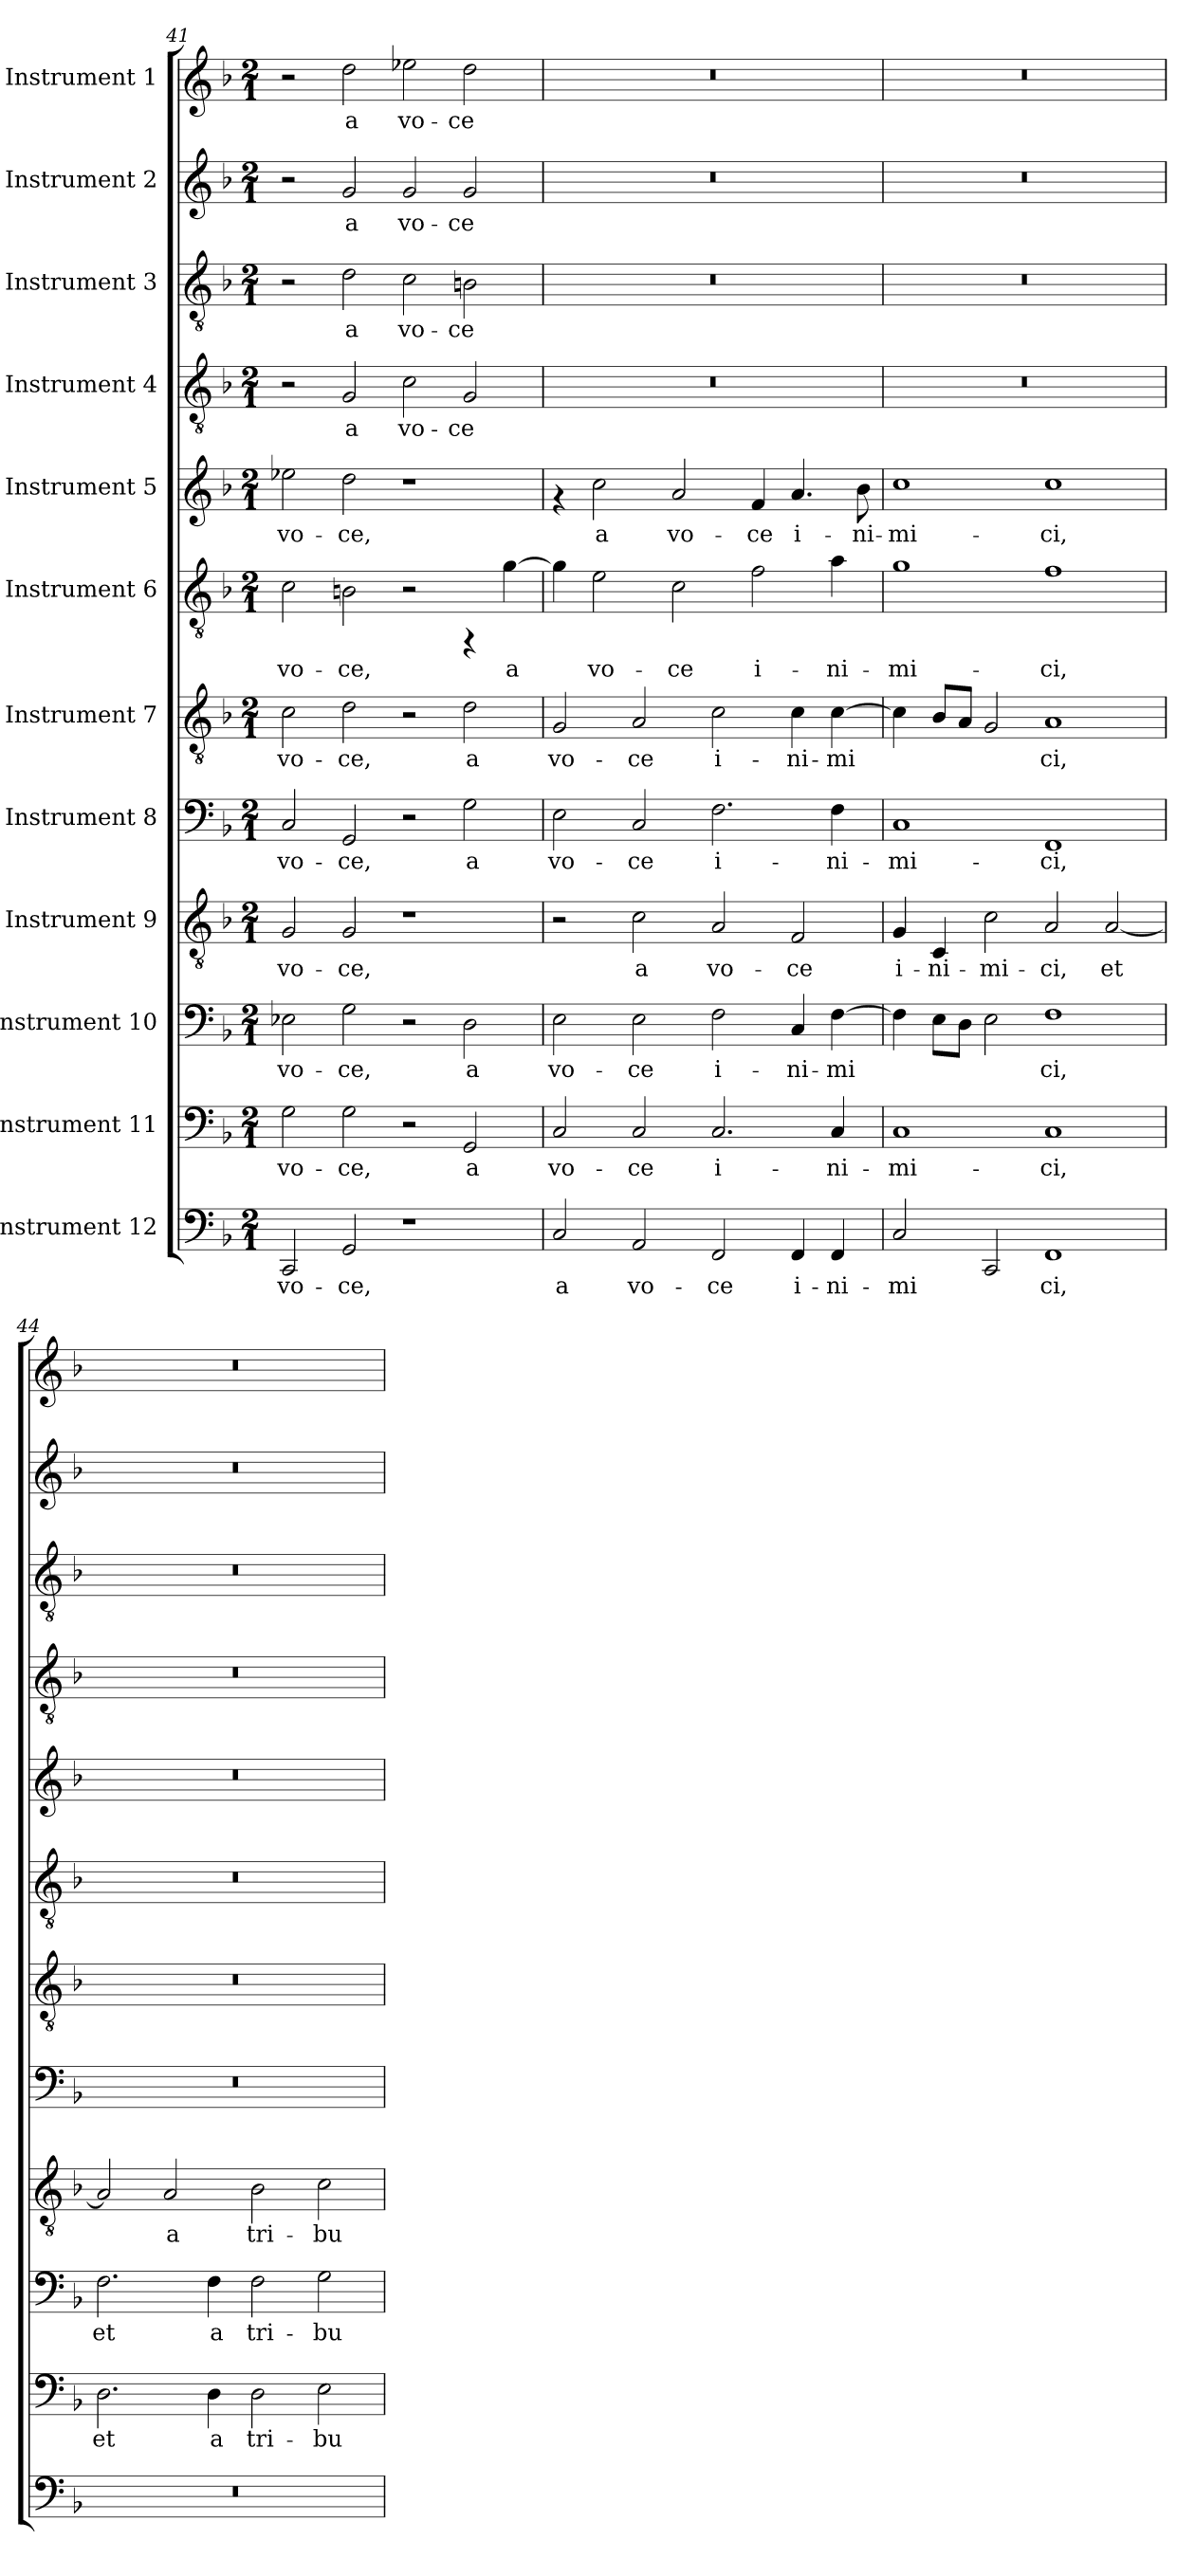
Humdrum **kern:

**kern	**text	**kern	**text	**kern	**text	**kern	**text	**kern	**text	**kern	**text	**kern	**text	**kern	**text	**kern	**text	**kern	**text	**kern	**text	**kern	**text
*part12	*part12	*part11	*part11	*part10	*part10	*part9	*part9	*part8	*part8	*part7	*part7	*part6	*part6	*part5	*part5	*part4	*part4	*part3	*part3	*part2	*part2	*part1	*part1
*staff12	*staff12	*staff11	*staff11	*staff10	*staff10	*staff9	*staff9	*staff8	*staff8	*staff7	*staff7	*staff6	*staff6	*staff5	*staff5	*staff4	*staff4	*staff3	*staff3	*staff2	*staff2	*staff1	*staff1
*I"Instrument 12	*	*I"Instrument 11	*	*I"Instrument 10	*	*I"Instrument 9	*	*I"Instrument 8	*	*I"Instrument 7	*	*I"Instrument 6	*	*I"Instrument 5	*	*I"Instrument 4	*	*I"Instrument 3	*	*I"Instrument 2	*	*I"Instrument 1	*
*clefF4	*	*clefF4	*	*clefF4	*	*clefGv2	*	*clefF4	*	*clefGv2	*	*clefGv2	*	*clefG2	*	*clefGv2	*	*clefGv2	*	*clefG2	*	*clefG2	*
*k[b-]	*	*k[b-]	*	*k[b-]	*	*k[b-]	*	*k[b-]	*	*k[b-]	*	*k[b-]	*	*k[b-]	*	*k[b-]	*	*k[b-]	*	*k[b-]	*	*k[b-]	*
*F:	*	*F:	*	*F:	*	*F:	*	*F:	*	*F:	*	*F:	*	*F:	*	*F:	*	*F:	*	*F:	*	*F:	*
*M2/1	*	*M2/1	*	*M2/1	*	*M2/1	*	*M2/1	*	*M2/1	*	*M2/1	*	*M2/1	*	*M2/1	*	*M2/1	*	*M2/1	*	*M2/1	*
=41	=41	=41	=41	=41	=41	=41	=41	=41	=41	=41	=41	=41	=41	=41	=41	=41	=41	=41	=41	=41	=41	=41	=41
!	!LO:LY:b:cj	!	!LO:LY:b:cj	!	!LO:LY:b:cj	!	!LO:LY:b:cj	!	!LO:LY:b:cj	!	!LO:LY:b:cj	!	!LO:LY:b:cj	!	!LO:LY:b:cj	!	!	!	!	!	!	!	!
2CC/	vo-	2G\	vo-	2E-X\	vo-	2G/	vo-	2C/	vo-	2c\	vo-	2c\	vo-	2ee-X\	vo-	2r	.	2r	.	2r	.	2r	.
!	!LO:LY:b:cj	!	!LO:LY:b:cj	!	!LO:LY:b:cj	!	!LO:LY:b:cj	!	!LO:LY:b:cj	!	!LO:LY:b:cj	!	!LO:LY:b:cj	!	!LO:LY:b:cj	!	!LO:LY:b:cj	!	!LO:LY:b:cj	!	!LO:LY:b:cj	!	!LO:LY:b:cj
2GG/	-ce,	2G\	-ce,	2G\	-ce,	2G/	-ce,	2GG/	-ce,	2d\	-ce,	2Bn\	-ce,	2dd\	-ce,	2G/	a	2d\	a	2g/	a	2dd\	a
!	!	!	!	!	!	!	!	!	!	!	!	!	!	!	!	!	!LO:LY:b:cj	!	!LO:LY:b:cj	!	!LO:LY:b:cj	!	!LO:LY:b:cj
1r	.	2r	.	2r	.	1r	.	2r	.	2r	.	2r	.	1r	.	2c\	vo-	2c\	vo-	2g/	vo-	2ee-X\	vo-
!	!	!	!LO:LY:b:cj	!	!LO:LY:b:cj	!	!	!	!LO:LY:b:cj	!	!LO:LY:b:cj	!	!	!	!	!	!LO:LY:b:cj	!	!LO:LY:b:cj	!	!LO:LY:b:cj	!	!LO:LY:b:cj
.	.	2GG/	a	2D\	a	.	.	2G\	a	2d\	a	4rFF	.	.	.	2G/	-ce	2Bn\	-ce	2g/	-ce	2dd\	-ce
!	!	!	!	!	!	!	!	!	!	!	!	!	!LO:LY:b:cj	!	!	!	!	!	!	!	!	!	!
.	.	.	.	.	.	.	.	.	.	.	.	[>4g\	a	.	.	.	.	.	.	.	.	.	.
=42	=42	=42	=42	=42	=42	=42	=42	=42	=42	=42	=42	=42	=42	=42	=42	=42	=42	=42	=42	=42	=42	=42	=42
!	!LO:LY:b:cj	!	!LO:LY:b:cj	!	!LO:LY:b:cj	!	!	!	!LO:LY:b:cj	!	!LO:LY:b:cj	!	!LO:LY:b:cj	!	!	!	!	!	!	!	!	!	!
2C/	a	2C/	vo-	2E\	vo-	2r	.	2E\	vo-	2G/	vo-	4g\]	.	4rf	.	0r	.	0r	.	0r	.	0r	.
!	!	!	!	!	!	!	!	!	!	!	!	!	!LO:LY:b:cj	!	!LO:LY:b:cj	!	!	!	!	!	!	!	!
.	.	.	.	.	.	.	.	.	.	.	.	2e\	vo-	2cc\	a	.	.	.	.	.	.	.	.
!	!LO:LY:b:cj	!	!LO:LY:b:cj	!	!LO:LY:b:cj	!	!LO:LY:b:cj	!	!LO:LY:b:cj	!	!LO:LY:b:cj	!	!	!	!	!	!	!	!	!	!	!	!
2AA/	vo-	2C/	-ce	2E\	-ce	2c\	a	2C/	-ce	2A/	-ce	.	.	.	.	.	.	.	.	.	.	.	.
!	!	!	!	!	!	!	!	!	!	!	!	!	!LO:LY:b:cj	!	!LO:LY:b:cj	!	!	!	!	!	!	!	!
.	.	.	.	.	.	.	.	.	.	.	.	2c\	-ce	2a/	vo-	.	.	.	.	.	.	.	.
!	!LO:LY:b:cj	!	!LO:LY:b:cj	!	!LO:LY:b:cj	!	!LO:LY:b:cj	!	!LO:LY:b:cj	!	!LO:LY:b:cj	!	!	!	!	!	!	!	!	!	!	!	!
2FF/	-ce	2.C/	i-	2F\	i-	2A/	vo-	2.F\	i-	2c\	i-	.	.	.	.	.	.	.	.	.	.	.	.
!	!	!	!	!	!	!	!	!	!	!	!	!	!LO:LY:b:cj	!	!LO:LY:b:cj	!	!	!	!	!	!	!	!
.	.	.	.	.	.	.	.	.	.	.	.	2f\	i-	4f/	-ce	.	.	.	.	.	.	.	.
!	!LO:LY:b:cj	!	!	!	!LO:LY:b:cj	!	!LO:LY:b:cj	!	!	!	!LO:LY:b:cj	!	!	!	!LO:LY:b:cj	!	!	!	!	!	!	!	!
4FF/	i-	.	.	4C/	-ni-	2F/	-ce	.	.	4c\	-ni-	.	.	4.a/	i-	.	.	.	.	.	.	.	.
!	!LO:LY:b:cj	!	!LO:LY:b:cj	!	!LO:LY:b:cj	!	!	!	!LO:LY:b:cj	!	!LO:LY:b:cj	!	!LO:LY:b:cj	!	!	!	!	!	!	!	!	!	!
4FF/	-ni-	4C/	-ni-	[>4F\	-mi-	.	.	4F\	-ni-	[>4c\	-mi-	4a\	-ni-	.	.	.	.	.	.	.	.	.	.
!	!	!	!	!	!	!	!	!	!	!	!	!	!	!	!LO:LY:b:cj	!	!	!	!	!	!	!	!
.	.	.	.	.	.	.	.	.	.	.	.	.	.	8b-\	-ni-	.	.	.	.	.	.	.	.
!!LO:PB:g=z
=43	=43	=43	=43	=43	=43	=43	=43	=43	=43	=43	=43	=43	=43	=43	=43	=43	=43	=43	=43	=43	=43	=43	=43
!	!LO:LY:b:cj	!	!LO:LY:b:cj	!	!LO:LY:b:cj	!	!LO:LY:b:cj	!	!LO:LY:b:cj	!	!LO:LY:b:cj	!	!LO:LY:b:cj	!	!LO:LY:b:cj	!	!	!	!	!	!	!	!
2C/	-mi-	1C	-mi-	4F\]	--	4G/	i-	1C	-mi-	4c\]	--	1g	-mi-	1cc	-mi-	0r	.	0r	.	0r	.	0r	.
!	!	!	!	!	!LO:LY:b:cj	!	!LO:LY:b:cj	!	!	!	!LO:LY:b:cj	!	!	!	!	!	!	!	!	!	!	!	!
.	.	.	.	8E\L	--	4C/	-ni-	.	.	8B-/L	--	.	.	.	.	.	.	.	.	.	.	.	.
!	!	!	!	!	!LO:LY:b:cj	!	!	!	!	!	!LO:LY:b:cj	!	!	!	!	!	!	!	!	!	!	!	!
.	.	.	.	8D\J	--	.	.	.	.	8A/J	--	.	.	.	.	.	.	.	.	.	.	.	.
!	!LO:LY:b:cj	!	!	!	!LO:LY:b:cj	!	!LO:LY:b:cj	!	!	!	!LO:LY:b:cj	!	!	!	!	!	!	!	!	!	!	!	!
2CC/	--	.	.	2E\	--	2c\	-mi-	.	.	2G/	--	.	.	.	.	.	.	.	.	.	.	.	.
!	!LO:LY:b:cj	!	!LO:LY:b:cj	!	!LO:LY:b:cj	!	!LO:LY:b:cj	!	!LO:LY:b:cj	!	!LO:LY:b:cj	!	!LO:LY:b:cj	!	!LO:LY:b:cj	!	!	!	!	!	!	!	!
1FF	-ci,	1C	-ci,	1F	-ci,	2A/	-ci,	1FF	-ci,	1A	-ci,	1f	-ci,	1cc	-ci,	.	.	.	.	.	.	.	.
!	!	!	!	!	!	!	!LO:LY:b:cj	!	!	!	!	!	!	!	!	!	!	!	!	!	!	!	!
.	.	.	.	.	.	[<2A/	et	.	.	.	.	.	.	.	.	.	.	.	.	.	.	.	.
=44	=44	=44	=44	=44	=44	=44	=44	=44	=44	=44	=44	=44	=44	=44	=44	=44	=44	=44	=44	=44	=44	=44	=44
!	!	!	!LO:LY:b:cj	!	!LO:LY:b:cj	!	!LO:LY:b:cj	!	!	!	!	!	!	!	!	!	!	!	!	!	!	!	!
0r	.	2.D\	et	2.F\	et	2A/]	.	0r	.	0r	.	0r	.	0r	.	0r	.	0r	.	0r	.	0r	.
!	!	!	!	!	!	!	!LO:LY:b:cj	!	!	!	!	!	!	!	!	!	!	!	!	!	!	!	!
.	.	.	.	.	.	2A/	a	.	.	.	.	.	.	.	.	.	.	.	.	.	.	.	.
!	!	!	!LO:LY:b:cj	!	!LO:LY:b:cj	!	!	!	!	!	!	!	!	!	!	!	!	!	!	!	!	!	!
.	.	4D\	a	4F\	a	.	.	.	.	.	.	.	.	.	.	.	.	.	.	.	.	.	.
!	!	!	!LO:LY:b:cj	!	!LO:LY:b:cj	!	!LO:LY:b:cj	!	!	!	!	!	!	!	!	!	!	!	!	!	!	!	!
.	.	2D\	tri-	2F\	tri-	2B-\	tri-	.	.	.	.	.	.	.	.	.	.	.	.	.	.	.	.
!	!	!	!LO:LY:b:cj	!	!LO:LY:b:cj	!	!LO:LY:b:cj	!	!	!	!	!	!	!	!	!	!	!	!	!	!	!	!
.	.	2E\	-bu-	2G\	-bu-	2c\	-bu-	.	.	.	.	.	.	.	.	.	.	.	.	.	.	.	.
=	=	=	=	=	=	=	=	=	=	=	=	=	=	=	=	=	=	=	=	=	=	=	=
*-	*-	*-	*-	*-	*-	*-	*-	*-	*-	*-	*-	*-	*-	*-	*-	*-	*-	*-	*-	*-	*-	*-	*-
